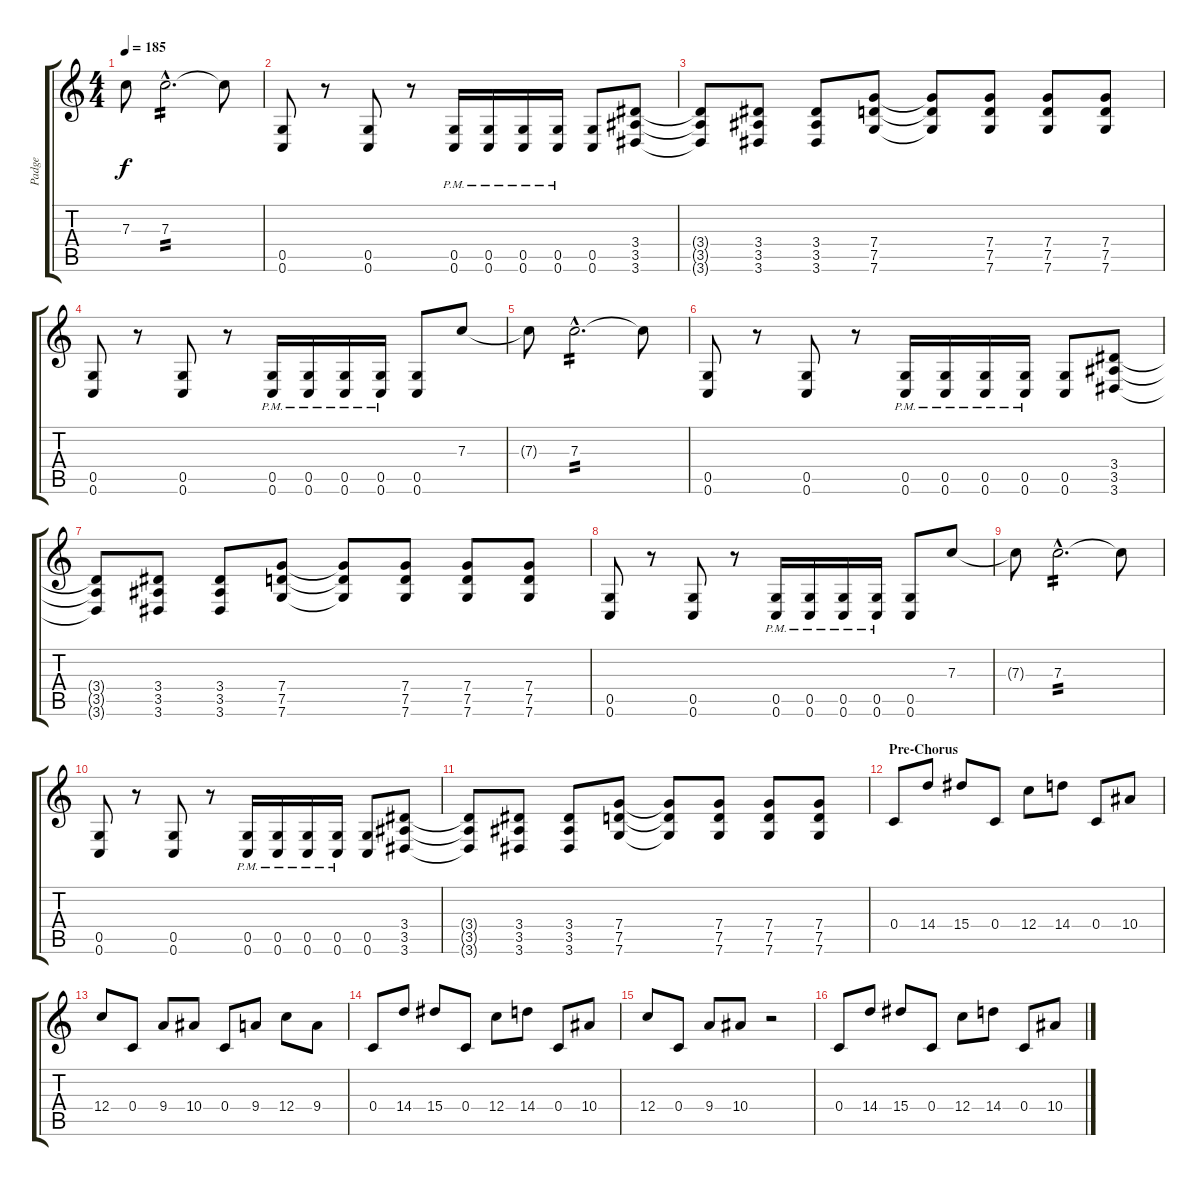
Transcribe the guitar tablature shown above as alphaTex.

\track ("Padge" "Padge") {instrument distortionguitar}
\staff {score tabs}
\tuning (D4 A3 F3 C3 G2 C2) {hide}
\ts (4 4)
\tempo 185
\clef g2
\ks c
7.3{t}.8{dy f} 7.3{hac}.2{d tp 2} 7.3{t}.8 |
(0.5 0.6).8 r.8 (0.5 0.6).8 r.8 (0.5{pm} 0.6{pm}).16 (0.5{pm} 0.6{pm}).16 (0.5{pm} 0.6{pm}).16 (0.5{pm} 0.6{pm}).16 (0.5 0.6).8 (3.4 3.5 3.6).8 |
(3.4{t} 3.5{t} 3.6{t}).8 (3.4 3.5 3.6).8 (3.4 3.5 3.6).8 (7.4 7.5 7.6).8 (7.4{t} 7.5{t} 7.6{t}).8 (7.4 7.5 7.6).8 (7.4 7.5 7.6).8 (7.4 7.5 7.6).8 |
(0.5 0.6).8 r.8 (0.5 0.6).8 r.8 (0.5{pm} 0.6{pm}).16 (0.5{pm} 0.6{pm}).16 (0.5{pm} 0.6{pm}).16 (0.5{pm} 0.6{pm}).16 (0.5 0.6).8 7.3.8 |
7.3{t}.8 7.3{hac}.2{d tp 2} 7.3{t}.8 |
(0.5 0.6).8 r.8 (0.5 0.6).8 r.8 (0.5{pm} 0.6{pm}).16 (0.5{pm} 0.6{pm}).16 (0.5{pm} 0.6{pm}).16 (0.5{pm} 0.6{pm}).16 (0.5 0.6).8 (3.4 3.5 3.6).8 |
(3.4{t} 3.5{t} 3.6{t}).8 (3.4 3.5 3.6).8 (3.4 3.5 3.6).8 (7.4 7.5 7.6).8 (7.4{t} 7.5{t} 7.6{t}).8 (7.4 7.5 7.6).8 (7.4 7.5 7.6).8 (7.4 7.5 7.6).8 |
(0.5 0.6).8 r.8 (0.5 0.6).8 r.8 (0.5{pm} 0.6{pm}).16 (0.5{pm} 0.6{pm}).16 (0.5{pm} 0.6{pm}).16 (0.5{pm} 0.6{pm}).16 (0.5 0.6).8 7.3.8 |
7.3{t}.8 7.3{hac}.2{d tp 2} 7.3{t}.8 |
(0.5 0.6).8 r.8 (0.5 0.6).8 r.8 (0.5{pm} 0.6{pm}).16 (0.5{pm} 0.6{pm}).16 (0.5{pm} 0.6{pm}).16 (0.5{pm} 0.6{pm}).16 (0.5 0.6).8 (3.4 3.5 3.6).8 |
(3.4{t} 3.5{t} 3.6{t}).8 (3.4 3.5 3.6).8 (3.4 3.5 3.6).8 (7.4 7.5 7.6).8 (7.4{t} 7.5{t} 7.6{t}).8 (7.4 7.5 7.6).8 (7.4 7.5 7.6).8 (7.4 7.5 7.6).8 |
\section ("" "Pre-Chorus")
0.4.8 14.4.8 15.4.8 0.4.8 12.4.8 14.4.8 0.4.8 10.4.8 |
12.4.8 0.4.8 9.4.8 10.4.8 0.4.8 9.4.8 12.4.8 9.4.8 |
0.4.8 14.4.8 15.4.8 0.4.8 12.4.8 14.4.8 0.4.8 10.4.8 |
12.4.8 0.4.8 9.4.8 10.4.8 r.2 |
0.4.8 14.4.8 15.4.8 0.4.8 12.4.8 14.4.8 0.4.8 10.4.8
